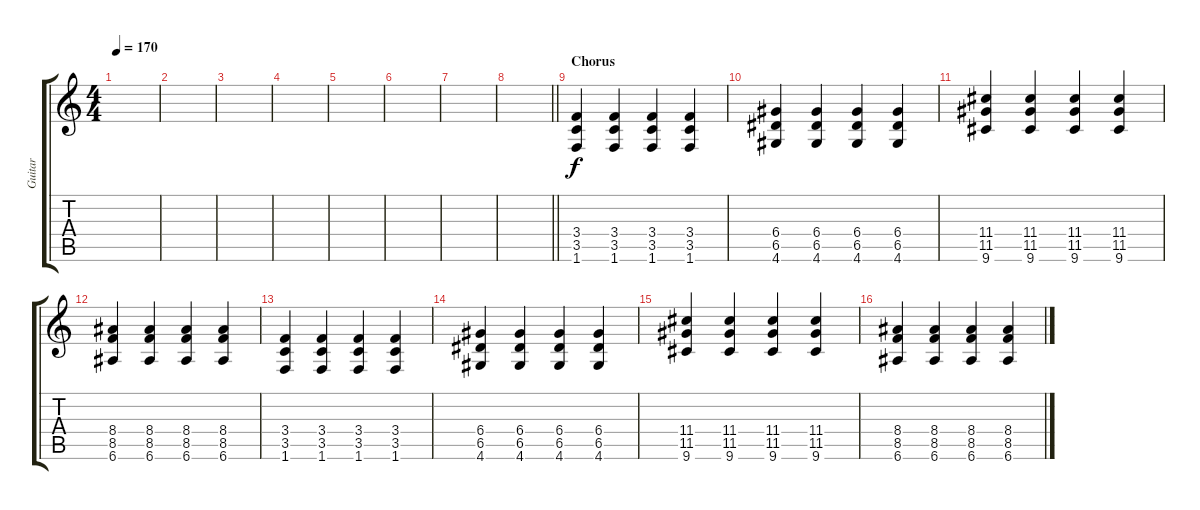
\track ("Guitar" "Guitar") {instrument distortionguitar}
\staff {score tabs}
\tuning (E4 B3 G3 D3 A2 E2) {hide}
\ts (4 4)
\tempo 170
\clef g2
\ks c
|
|
|
|
|
|
|
\barLineRight lightlight
|
\section ("" "Chorus")
(3.4 3.5 1.6).4 (3.4 3.5 1.6).4 (3.4 3.5 1.6).4 (3.4 3.5 1.6).4 |
(6.4 6.5 4.6).4 (6.4 6.5 4.6).4 (6.4 6.5 4.6).4 (6.4 6.5 4.6).4 |
(11.4 11.5 9.6).4 (11.4 11.5 9.6).4 (11.4 11.5 9.6).4 (11.4 11.5 9.6).4 |
(8.4 8.5 6.6).4 (8.4 8.5 6.6).4 (8.4 8.5 6.6).4 (8.4 8.5 6.6).4 |
(3.4 3.5 1.6).4 (3.4 3.5 1.6).4 (3.4 3.5 1.6).4 (3.4 3.5 1.6).4 |
(6.4 6.5 4.6).4 (6.4 6.5 4.6).4 (6.4 6.5 4.6).4 (6.4 6.5 4.6).4 |
(11.4 11.5 9.6).4 (11.4 11.5 9.6).4 (11.4 11.5 9.6).4 (11.4 11.5 9.6).4 |
(8.4 8.5 6.6).4 (8.4 8.5 6.6).4 (8.4 8.5 6.6).4 (8.4 8.5 6.6).4
